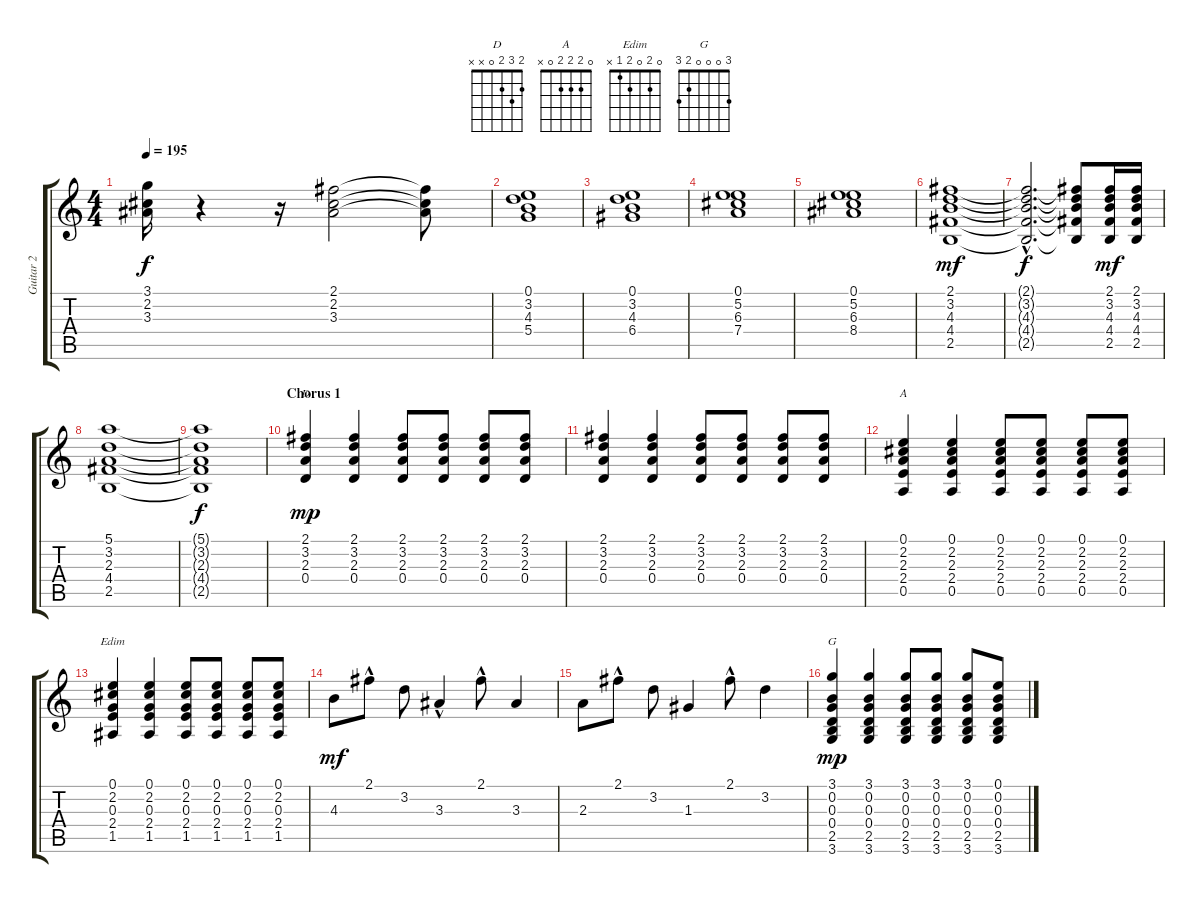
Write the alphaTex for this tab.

\track ("Guitar 2" "Guitar 2") {instrument distortionguitar}
\staff {score tabs}
\tuning (E4 B3 G3 D3 A2 E2) {hide}
\chord ("D" 2 3 2 0 x x)
\chord ("A" 0 2 2 2 0 x)
\chord ("Edim" 0 2 0 2 1 x)
\chord ("G" 3 0 0 0 2 3)
\ts (4 4)
\tempo 195
\clef g2
\ks c
(3.1 2.2 3.3).16{dy f} r.4 r.16 (2.1 2.2 3.3).2 (2.1{t} 2.2{t} 3.3{t}).8 |
(0.1 3.2 4.3 5.4).1{instrument distortionguitar} |
(0.1 3.2 4.3 6.4).1 |
(0.1 5.2 6.3 7.4).1 |
(0.1 5.2 6.3 8.4).1 |
(2.1 3.2 4.3 4.4 2.5).1{dy mf} |
(2.1{hac t} 3.2{hac t} 4.3{hac t} 4.4{hac t} 2.5{hac t}).2{d dy f} (2.1{t} 3.2{t} 4.3{t} 4.4{t} 2.5{t}).8 (2.1 3.2 4.3 4.4 2.5).16{dy mf} (2.1 3.2 4.3 4.4 2.5).16 |
(5.1 3.2 2.3 4.4 2.5).1 |
(5.1{t} 3.2{t} 2.3{t} 4.4{t} 2.5{t}).1{dy f} |
\section ("" "Chorus 1")
(2.1 3.2 2.3 0.4).4{ch "D" dy mp} (2.1 3.2 2.3 0.4).4 (2.1 3.2 2.3 0.4).8 (2.1 3.2 2.3 0.4).8 (2.1 3.2 2.3 0.4).8 (2.1 3.2 2.3 0.4).8 |
(2.1 3.2 2.3 0.4).4 (2.1 3.2 2.3 0.4).4 (2.1 3.2 2.3 0.4).8 (2.1 3.2 2.3 0.4).8 (2.1 3.2 2.3 0.4).8 (2.1 3.2 2.3 0.4).8 |
(0.1 2.2 2.3 2.4 0.5).4{ch "A"} (0.1 2.2 2.3 2.4 0.5).4 (0.1 2.2 2.3 2.4 0.5).8 (0.1 2.2 2.3 2.4 0.5).8 (0.1 2.2 2.3 2.4 0.5).8 (0.1 2.2 2.3 2.4 0.5).8 |
(0.1 2.2 0.3 2.4 1.5).4{ch "Edim"} (0.1 2.2 0.3 2.4 1.5).4 (0.1 2.2 0.3 2.4 1.5).8 (0.1 2.2 0.3 2.4 1.5).8 (0.1 2.2 0.3 2.4 1.5).8 (0.1 2.2 0.3 2.4 1.5).8 |
4.3.8{dy mf} 2.1{hac}.8 3.2.8 3.3{hac}.4 2.1{hac}.8 3.3.4 |
2.3.8 2.1{hac}.8 3.2.8 1.3.4 2.1{hac}.8 3.2.4 |
(3.1 0.2 0.3 0.4 2.5 3.6).4{ch "G" dy mp} (3.1 0.2 0.3 0.4 2.5 3.6).4 (3.1 0.2 0.3 0.4 2.5 3.6).8 (3.1 0.2 0.3 0.4 2.5 3.6).8 (3.1 0.2 0.3 0.4 2.5 3.6).8 (0.1 0.2 0.3 0.4 2.5 3.6).8
